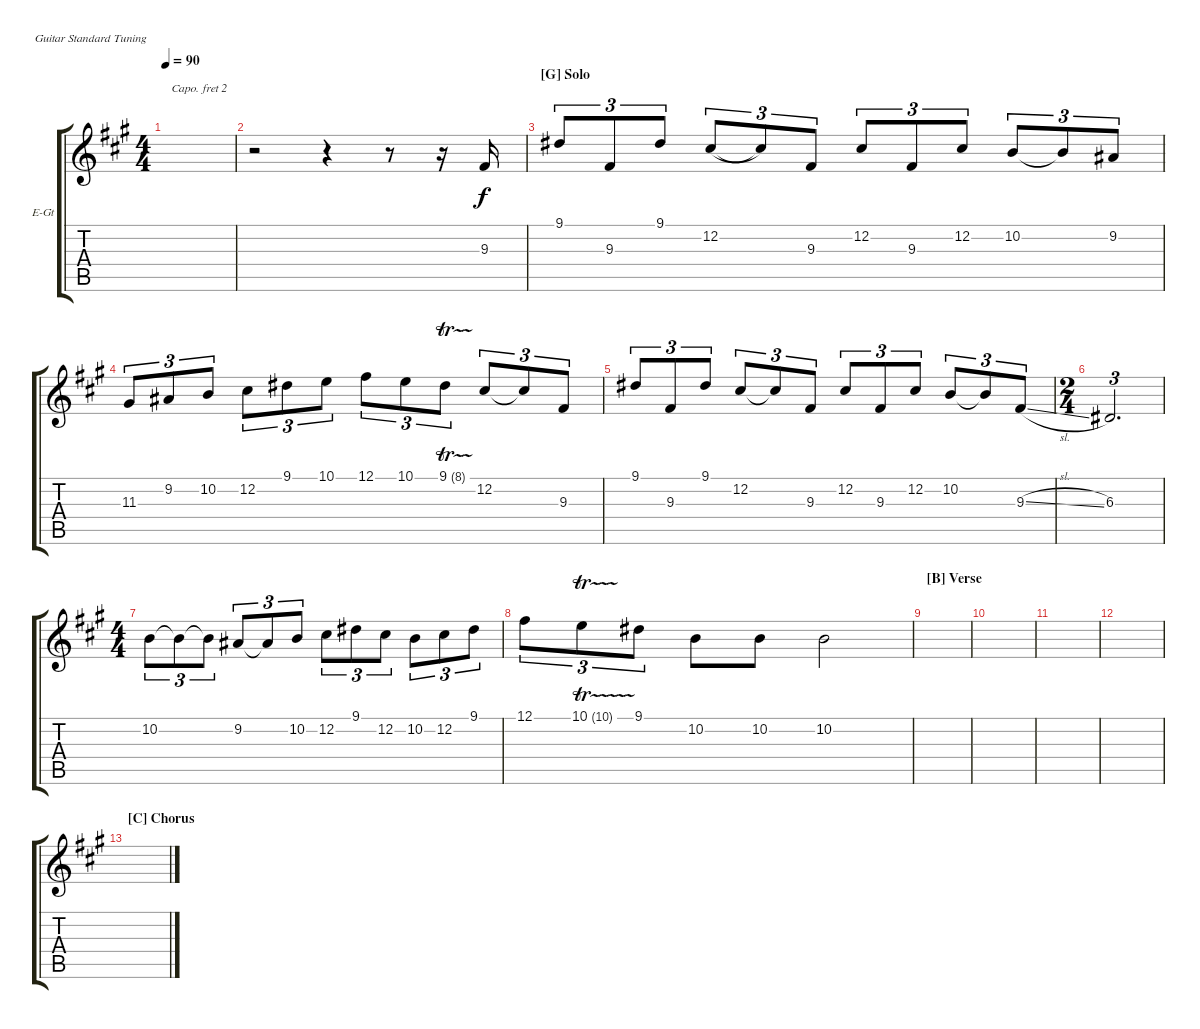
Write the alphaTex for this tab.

\defaultSystemsLayout 4
\bracketExtendMode groupsimilarinstruments
\firstSystemTrackNameOrientation horizontal
\otherSystemsTrackNameOrientation horizontal
\chordDiagramsInScore
\track ("Links and Solo" "E-Gt") {instrument electricguitarclean}
\staff {score tabs}
\capo 2
\tuning (E4 B3 G3 D3 A2 E2)
\displaytranspose 0
\ts (4 4)
\tempo 90
\clef g2
\scale
0.333333
\ks a
|
\scale
0.333333 r.2 r.4 r.8 r.16 9.3.16 |
\section ("G" "Solo")
\scale
0.333333 9.1.8{tu (3 2)} 9.3.8{tu (3 2)} 9.1.8{tu (3 2)} 12.2.8{tu (3 2) legatoorigin} 12.2{t}.8{tu (3 2)} 9.3.8{tu (3 2)} 12.2.8{tu (3 2)} 9.3.8{tu (3 2)} 12.2.8{tu (3 2)} 10.2.8{tu (3 2)} 10.2{t}.8{tu (3 2)} 9.2.8{tu (3 2)} |
\scale
0.333333 11.3.8{tu (3 2)} 9.2.8{tu (3 2)} 10.2.8{tu (3 2)} 12.2.8{tu (3 2)} 9.1.8{tu (3 2)} 10.1.8{tu (3 2)} 12.1.8{tu (3 2)} 10.1.8{tu (3 2)} 9.1{tr (8 16)}.8{tu (3 2)} 12.2.8{tu (3 2)} 12.2{t}.8{tu (3 2)} 9.3.8{tu (3 2)} |
\scale
0.333333 9.1.8{tu (3 2)} 9.3.8{tu (3 2)} 9.1.8{tu (3 2)} 12.2.8{tu (3 2)} 12.2{t}.8{tu (3 2)} 9.3.8{tu (3 2)} 12.2.8{tu (3 2)} 9.3.8{tu (3 2)} 12.2.8{tu (3 2)} 10.2.8{tu (3 2)} 10.2{t}.8{tu (3 2)} 9.3{sl}.8{tu (3 2)} |
\ts (2 4)
\scale
0.39527 6.3.2{d tu (3 2)} |
\ts (4 4)
\scale
0.39527 10.2.8{tu (3 2)} 10.2{t}.8{tu (3 2)} 10.2{t}.8{tu (3 2)} 9.2.8{tu (3 2)} 9.2{t}.8{tu (3 2)} 10.2.8{tu (3 2)} 12.2.8{tu (3 2)} 9.1.8{tu (3 2)} 12.2.8{tu (3 2)} 10.2.8{tu (3 2)} 12.2.8{tu (3 2)} 9.1.8{tu (3 2)} |
\scale
0.209459 12.1.8{tu (3 2)} 10.1{tr (10 16)}.8{tu (3 2)} 9.1.8{tu (3 2)} 10.2.8 10.2.8 10.2.2 |
\section ("B" "Verse")
\scale
0.333333 |
\scale
0.333333 |
\scale
0.333333 |
\scale
0.333333 |
\section ("C" "Chorus")
\scale
0.333333 |
\scale
0.333333 |
\scale
0.333333 |
\scale
0.333333
